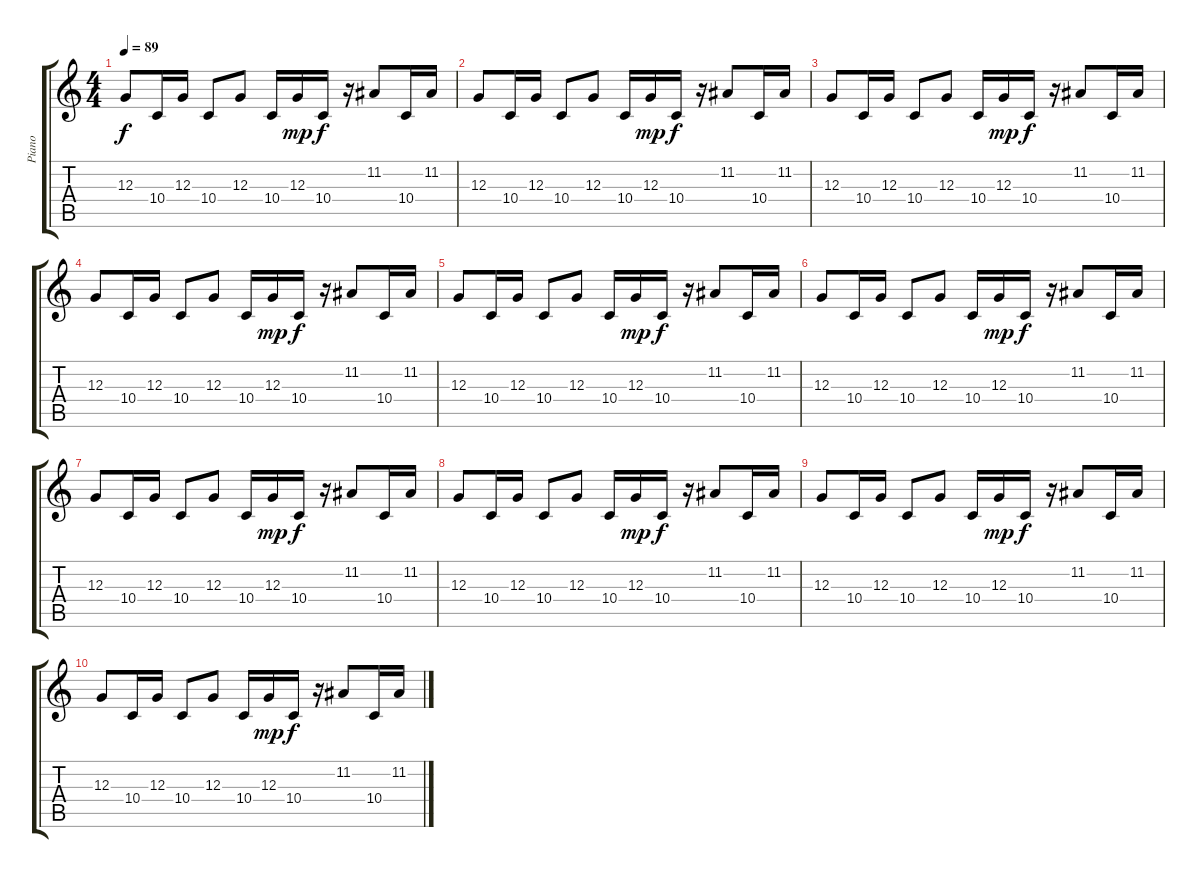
\track ("Piano" "Piano") {instrument acousticgrandpiano}
\staff {score tabs}
\tuning (E4 B3 G3 D3 A2 E2) {hide}
\ts (4 4)
\tempo 89
\clef g2
\ks c
12.3.8{dy f} 10.4.16 12.3.16 10.4.8 12.3.8 10.4.16 12.3.16{dy mp} 10.4.16{dy f} r.16 11.2.8 10.4.16 11.2.16 |
12.3.8 10.4.16 12.3.16 10.4.8 12.3.8 10.4.16 12.3.16{dy mp} 10.4.16{dy f} r.16 11.2.8 10.4.16 11.2.16 |
12.3.8 10.4.16 12.3.16 10.4.8 12.3.8 10.4.16 12.3.16{dy mp} 10.4.16{dy f} r.16 11.2.8 10.4.16 11.2.16 |
12.3.8 10.4.16 12.3.16 10.4.8 12.3.8 10.4.16 12.3.16{dy mp} 10.4.16{dy f} r.16 11.2.8 10.4.16 11.2.16 |
12.3.8 10.4.16 12.3.16 10.4.8 12.3.8 10.4.16 12.3.16{dy mp} 10.4.16{dy f} r.16 11.2.8 10.4.16 11.2.16 |
12.3.8 10.4.16 12.3.16 10.4.8 12.3.8 10.4.16 12.3.16{dy mp} 10.4.16{dy f} r.16 11.2.8 10.4.16 11.2.16 |
12.3.8 10.4.16 12.3.16 10.4.8 12.3.8 10.4.16 12.3.16{dy mp} 10.4.16{dy f} r.16 11.2.8 10.4.16 11.2.16 |
12.3.8 10.4.16 12.3.16 10.4.8 12.3.8 10.4.16 12.3.16{dy mp} 10.4.16{dy f} r.16 11.2.8 10.4.16 11.2.16 |
12.3.8 10.4.16 12.3.16 10.4.8 12.3.8 10.4.16 12.3.16{dy mp} 10.4.16{dy f} r.16 11.2.8 10.4.16 11.2.16 |
12.3.8 10.4.16 12.3.16 10.4.8 12.3.8 10.4.16 12.3.16{dy mp} 10.4.16{dy f} r.16 11.2.8 10.4.16 11.2.16
